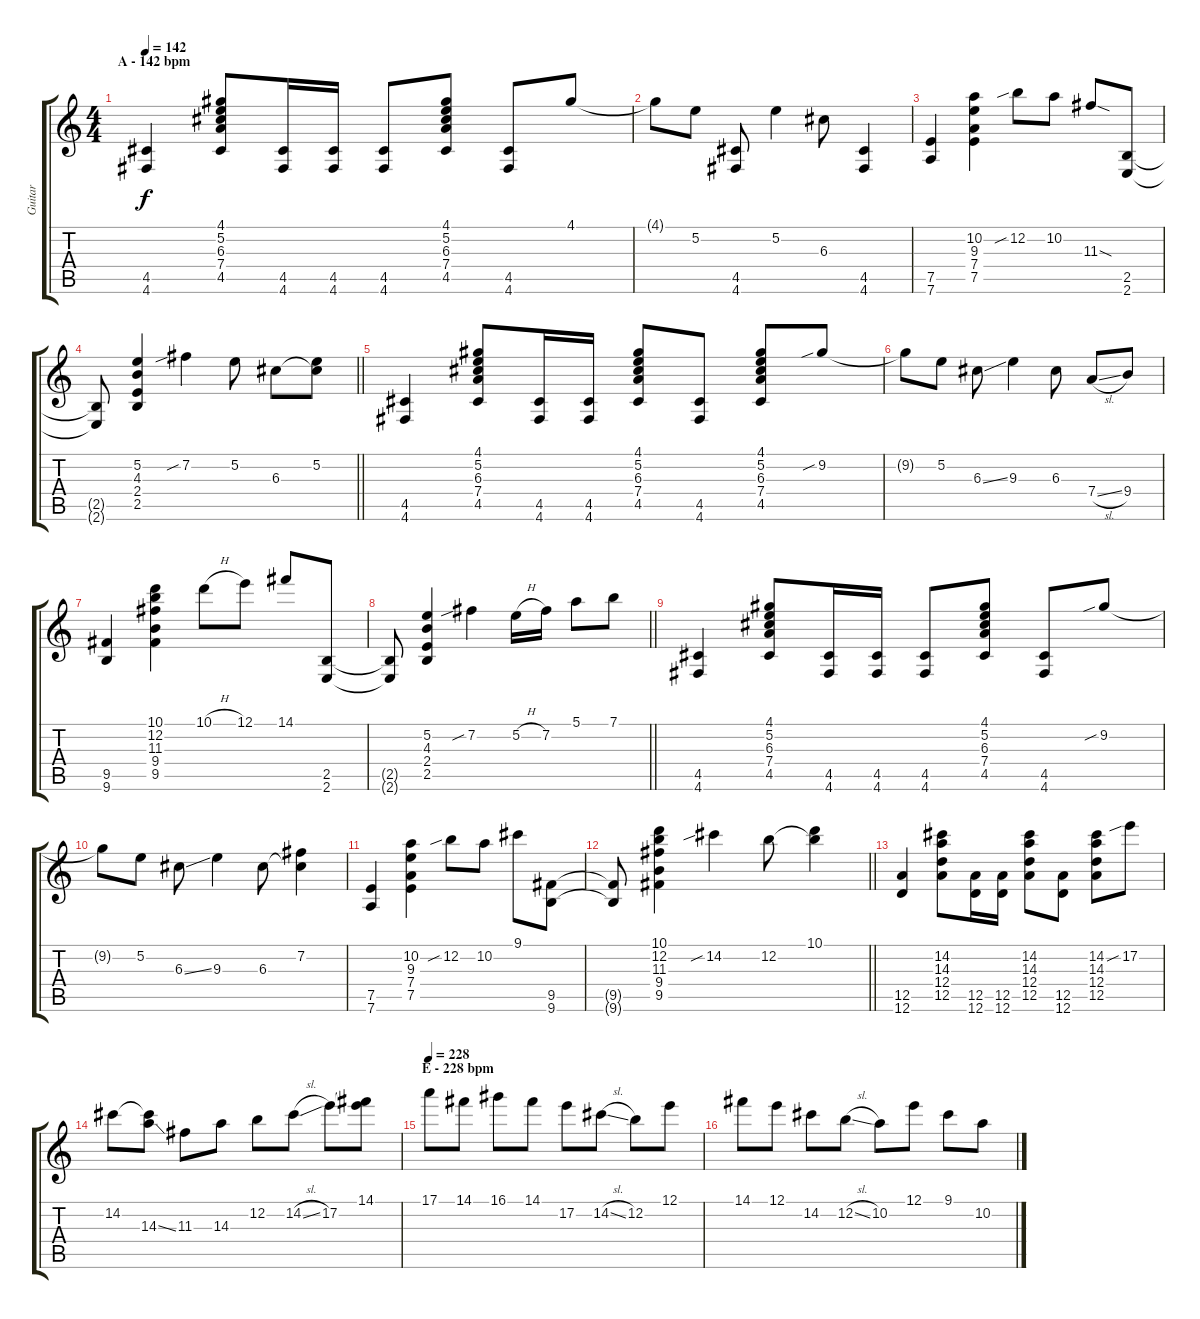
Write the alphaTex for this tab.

\track ("Guitar" "Guitar") {instrument distortionguitar}
\staff {score tabs}
\tuning (E4 B3 G3 D3 A2 D2) {hide}
\ts (4 4)
\section ("" "A - 142 bpm")
\tempo 142
\clef g2
\ks c
(4.5 4.6).4{dy f} (4.1 5.2 6.3 7.4 4.5).8 (4.5 4.6).16 (4.5 4.6).16 (4.5 4.6).8 (4.1 5.2 6.3 7.4 4.5).8 (4.5 4.6).8 4.1.8 |
4.1{t}.8 5.2.8 (4.5 4.6).8 5.2.4 6.3.8 (4.5 4.6).4 |
(7.5 7.6).4 (10.2 9.3 7.4 7.5).4 12.2{sib}.8 10.2.8 11.3{sod}.8 (2.5 2.6).8 |
\barLineRight lightlight
(2.5{t} 2.6{t}).8 (5.2 4.3 2.4 2.5).4 7.2{sib}.4 5.2.8 6.3.8 (5.2 6.3{t}).8 |
(4.5 4.6).4 (4.1 5.2 6.3 7.4 4.5).8 (4.5 4.6).16 (4.5 4.6).16 (4.1 5.2 6.3 7.4 4.5).8 (4.5 4.6).8 (4.1 5.2 6.3 7.4 4.5).8 9.2{sib}.8 |
9.2{t}.8 5.2.8 6.3{ss}.8 9.3.4 6.3.8 7.4{sl}.8 9.4.8 |
(9.5 9.6).4 (10.1 12.2 11.3 9.4 9.5).4 10.1{h}.8 12.1.8 14.1.8 (2.5 2.6).8 |
\barLineRight lightlight
(2.5{t} 2.6{t}).8 (5.2 4.3 2.4 2.5).4 7.2{sib}.4 5.2{h}.16 7.2.16 5.1.8 7.1.8 |
(4.5 4.6).4 (4.1 5.2 6.3 7.4 4.5).8 (4.5 4.6).16 (4.5 4.6).16 (4.5 4.6).8 (4.1 5.2 6.3 7.4 4.5).8 (4.5 4.6).8 9.2{sib}.8 |
9.2{t}.8 5.2.8 6.3{ss}.8 9.3.4 6.3.8 (7.2 6.3{t}).4 |
(7.5 7.6).4 (10.2 9.3 7.4 7.5).4 12.2{sib}.8 10.2.8 9.1.8 (9.5 9.6).8 |
\barLineRight lightlight
(9.5{t} 9.6{t}).8 (10.1 12.2 11.3 9.4 9.5).4 14.2{sib}.4 12.2.8 (10.1 12.2{t}).4 |
(12.5 12.6).4 (14.2 14.3 12.4 12.5).8 (12.5 12.6).16 (12.5 12.6).16 (14.2 14.3 12.4 12.5).8 (12.5 12.6).8 (14.2 14.3 12.4 12.5).8 17.2{sib}.8 |
14.2.8 (14.2{t} 14.3{ss}).8 11.3.8 14.3.8 12.2.8 14.2{sl}.8 17.2.8 (14.1 17.2{t}).8 |
\section ("" "E - 228 bpm")
\tempo 228
17.1.8 14.1.8 16.1.8 14.1.8 17.2.8 14.2{sl}.8 12.2.8 12.1.8 |
14.1.8 12.1.8 14.2.8 12.2{sl}.8 10.2.8 12.1.8 9.1.8 10.2.8
